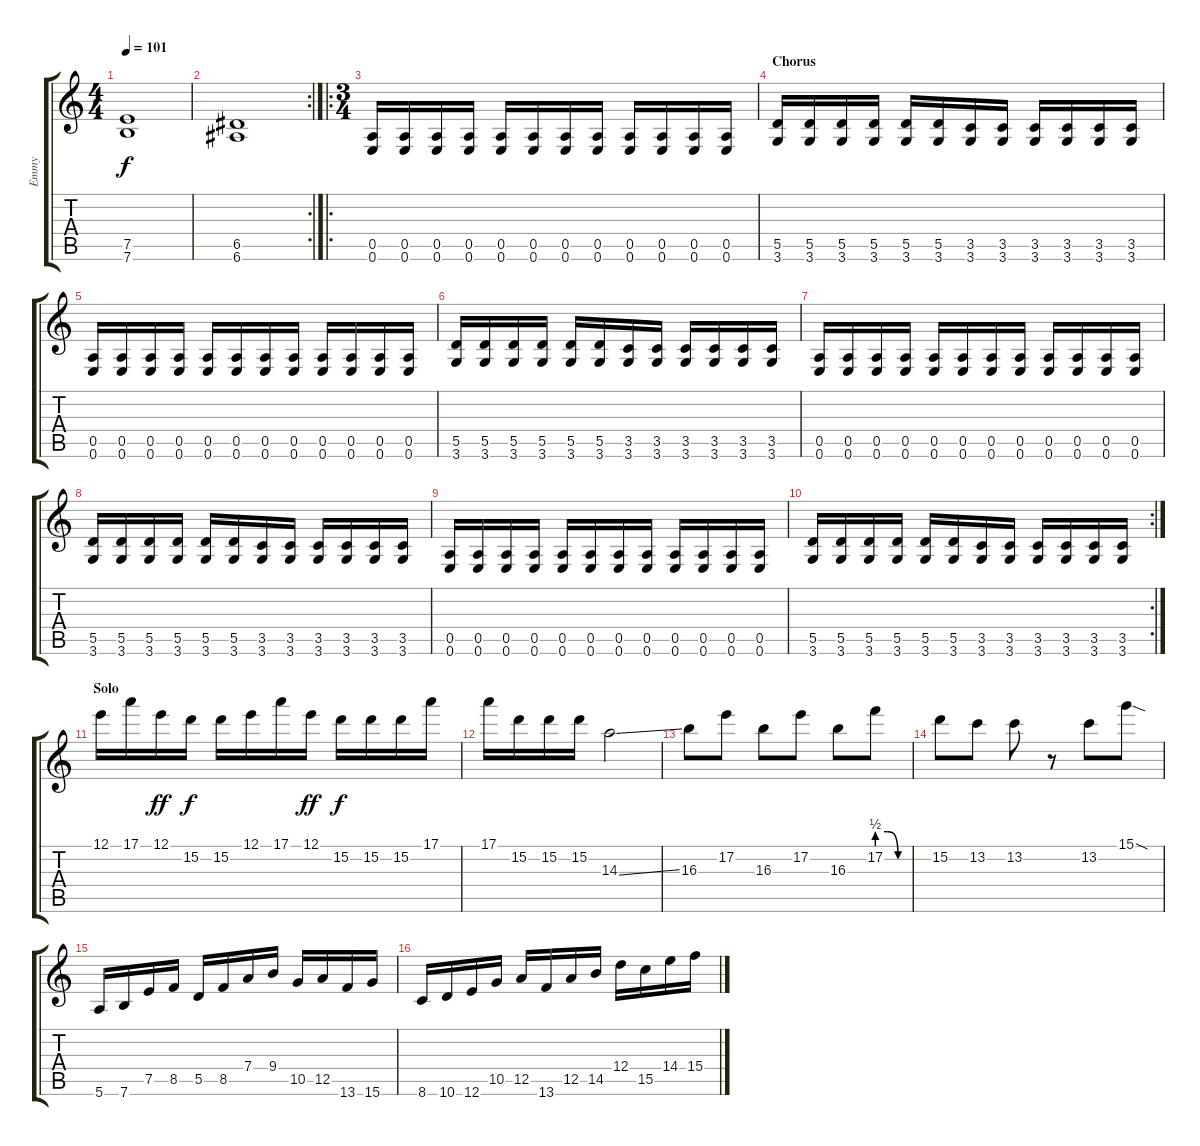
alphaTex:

\track ("Emmy" "Emmy") {instrument distortionguitar}
\staff {score tabs}
\tuning (E4 B3 G3 D3 A2 E2) {hide}
\ts (4 4)
\tempo 101
\clef g2
\ks c
(7.5 7.6).1{dy f} |
\rc 2
(6.5 6.6).1 |
\ro
\ts (3 4)
\section ("" "")
(0.5 0.6).16{instrument distortionguitar} (0.5 0.6).16 (0.5 0.6).16 (0.5 0.6).16 (0.5 0.6).16 (0.5 0.6).16 (0.5 0.6).16 (0.5 0.6).16 (0.5 0.6).16 (0.5 0.6).16 (0.5 0.6).16 (0.5 0.6).16 |
\section ("" "Chorus")
(5.5 3.6).16 (5.5 3.6).16 (5.5 3.6).16 (5.5 3.6).16 (5.5 3.6).16 (5.5 3.6).16 (3.5 3.6).16 (3.5 3.6).16 (3.5 3.6).16 (3.5 3.6).16 (3.5 3.6).16 (3.5 3.6).16 |
(0.5 0.6).16{instrument distortionguitar} (0.5 0.6).16 (0.5 0.6).16 (0.5 0.6).16 (0.5 0.6).16 (0.5 0.6).16 (0.5 0.6).16 (0.5 0.6).16 (0.5 0.6).16 (0.5 0.6).16 (0.5 0.6).16 (0.5 0.6).16 |
(5.5 3.6).16 (5.5 3.6).16 (5.5 3.6).16 (5.5 3.6).16 (5.5 3.6).16 (5.5 3.6).16 (3.5 3.6).16 (3.5 3.6).16 (3.5 3.6).16 (3.5 3.6).16 (3.5 3.6).16 (3.5 3.6).16 |
(0.5 0.6).16{instrument distortionguitar} (0.5 0.6).16 (0.5 0.6).16 (0.5 0.6).16 (0.5 0.6).16 (0.5 0.6).16 (0.5 0.6).16 (0.5 0.6).16 (0.5 0.6).16 (0.5 0.6).16 (0.5 0.6).16 (0.5 0.6).16 |
(5.5 3.6).16 (5.5 3.6).16 (5.5 3.6).16 (5.5 3.6).16 (5.5 3.6).16 (5.5 3.6).16 (3.5 3.6).16 (3.5 3.6).16 (3.5 3.6).16 (3.5 3.6).16 (3.5 3.6).16 (3.5 3.6).16 |
(0.5 0.6).16{instrument distortionguitar} (0.5 0.6).16 (0.5 0.6).16 (0.5 0.6).16 (0.5 0.6).16 (0.5 0.6).16 (0.5 0.6).16 (0.5 0.6).16 (0.5 0.6).16 (0.5 0.6).16 (0.5 0.6).16 (0.5 0.6).16 |
\rc 2
(5.5 3.6).16 (5.5 3.6).16 (5.5 3.6).16 (5.5 3.6).16 (5.5 3.6).16 (5.5 3.6).16 (3.5 3.6).16 (3.5 3.6).16 (3.5 3.6).16 (3.5 3.6).16 (3.5 3.6).16 (3.5 3.6).16 |
\section ("" "Solo")
12.1.16 17.1.16 12.1.16{dy ff} 15.2.16{dy f} 15.2.16 12.1.16 17.1.16 12.1.16{dy ff} 15.2.16{dy f} 15.2.16 15.2.16 17.1.16 |
17.1.16 15.2.16 15.2.16 15.2.16 14.3{ss}.2 |
16.3.8 17.2.8 16.3.8 17.2.8 16.3.8 17.2{be (custom 0 2 20 2 40 0 60 0)}.8 |
15.2.8 13.2.8 13.2.8 r.8 13.2.8 15.1{sod}.8 |
5.6.16 7.6.16 7.5.16 8.5.16 5.5.16 8.5.16 7.4.16 9.4.16 10.5.16 12.5.16 13.6.16 15.6.16 |
8.6.16 10.6.16 12.6.16 10.5.16 12.5.16 13.6.16 12.5.16 14.5.16 12.4.16 15.5.16 14.4.16 15.4.16
